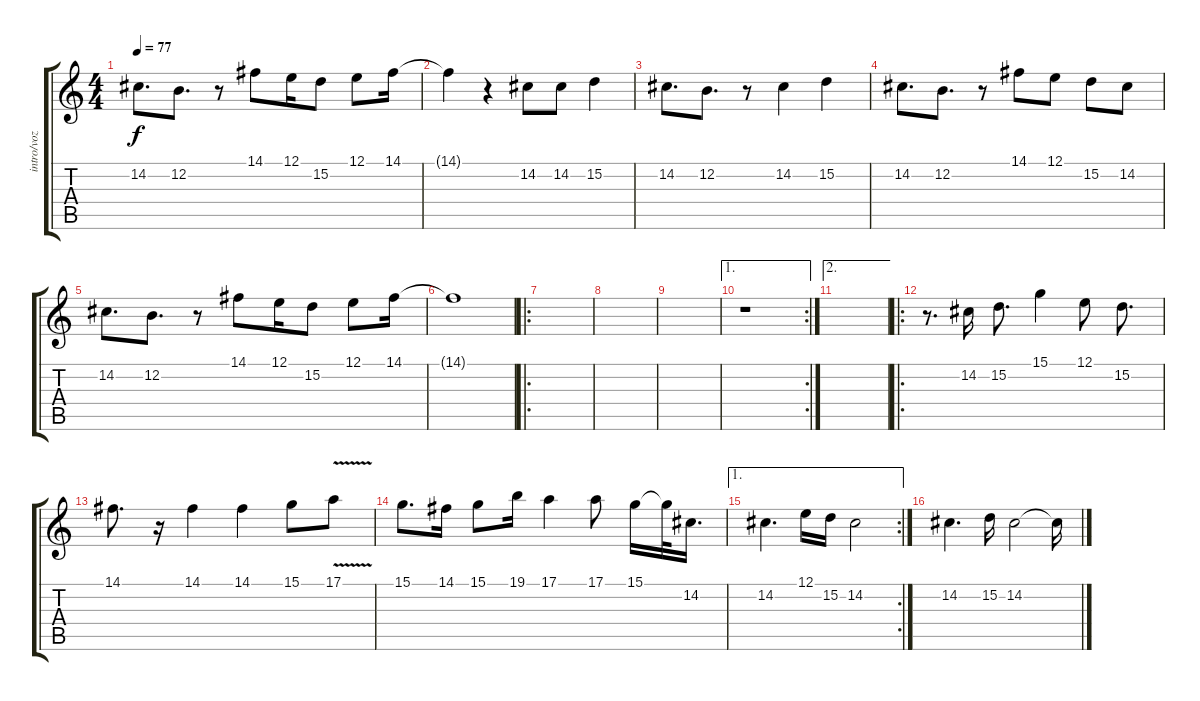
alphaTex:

\track ("intro/voz" "intro/voz") {instrument viola}
\staff {score tabs}
\tuning (E4 B3 G3 D3 A2 E2) {hide}
\ts (4 4)
\tempo 77
\clef g2
\ks c
14.2.8{d dy f} 12.2.8{d} r.8 14.1.8 12.1.16 15.2.8 12.1.8 14.1.16 |
14.1{t}.4 r.4 14.2.8 14.2.8 15.2.4 |
14.2.8{d} 12.2.8{d} r.8 14.2.4 15.2.4 |
14.2.8{d} 12.2.8{d} r.8 14.1.8 12.1.8 15.2.8 14.2.8 |
14.2.8{d} 12.2.8{d} r.8 14.1.8 12.1.16 15.2.8 12.1.8 14.1.16 |
14.1{t}.1 |
\ro
|
|
|
\ae 1
\rc 2
r.1 |
\ae 2
|
\ro
r.8{d volume 11 instrument viola} 14.2.16 15.2.8{d} 15.1.4 12.1.8 15.2.8{d} |
14.1.8{d} r.16 14.1.4 14.1.4 15.1.8 17.1{v}.8 |
15.1.8{d} 14.1.16 15.1.8 19.1.16 17.1.4 17.1.8 15.1.16 15.1{t}.32 14.2.16{d} |
\ae 1
\rc 2
14.2.4{d} 12.1.16{volume 7 instrument synthvoice} 15.2.16 14.2.2 |
14.2.4{d} 15.2.16{volume 7 instrument synthvoice} 14.2.2 14.2{t}.16
